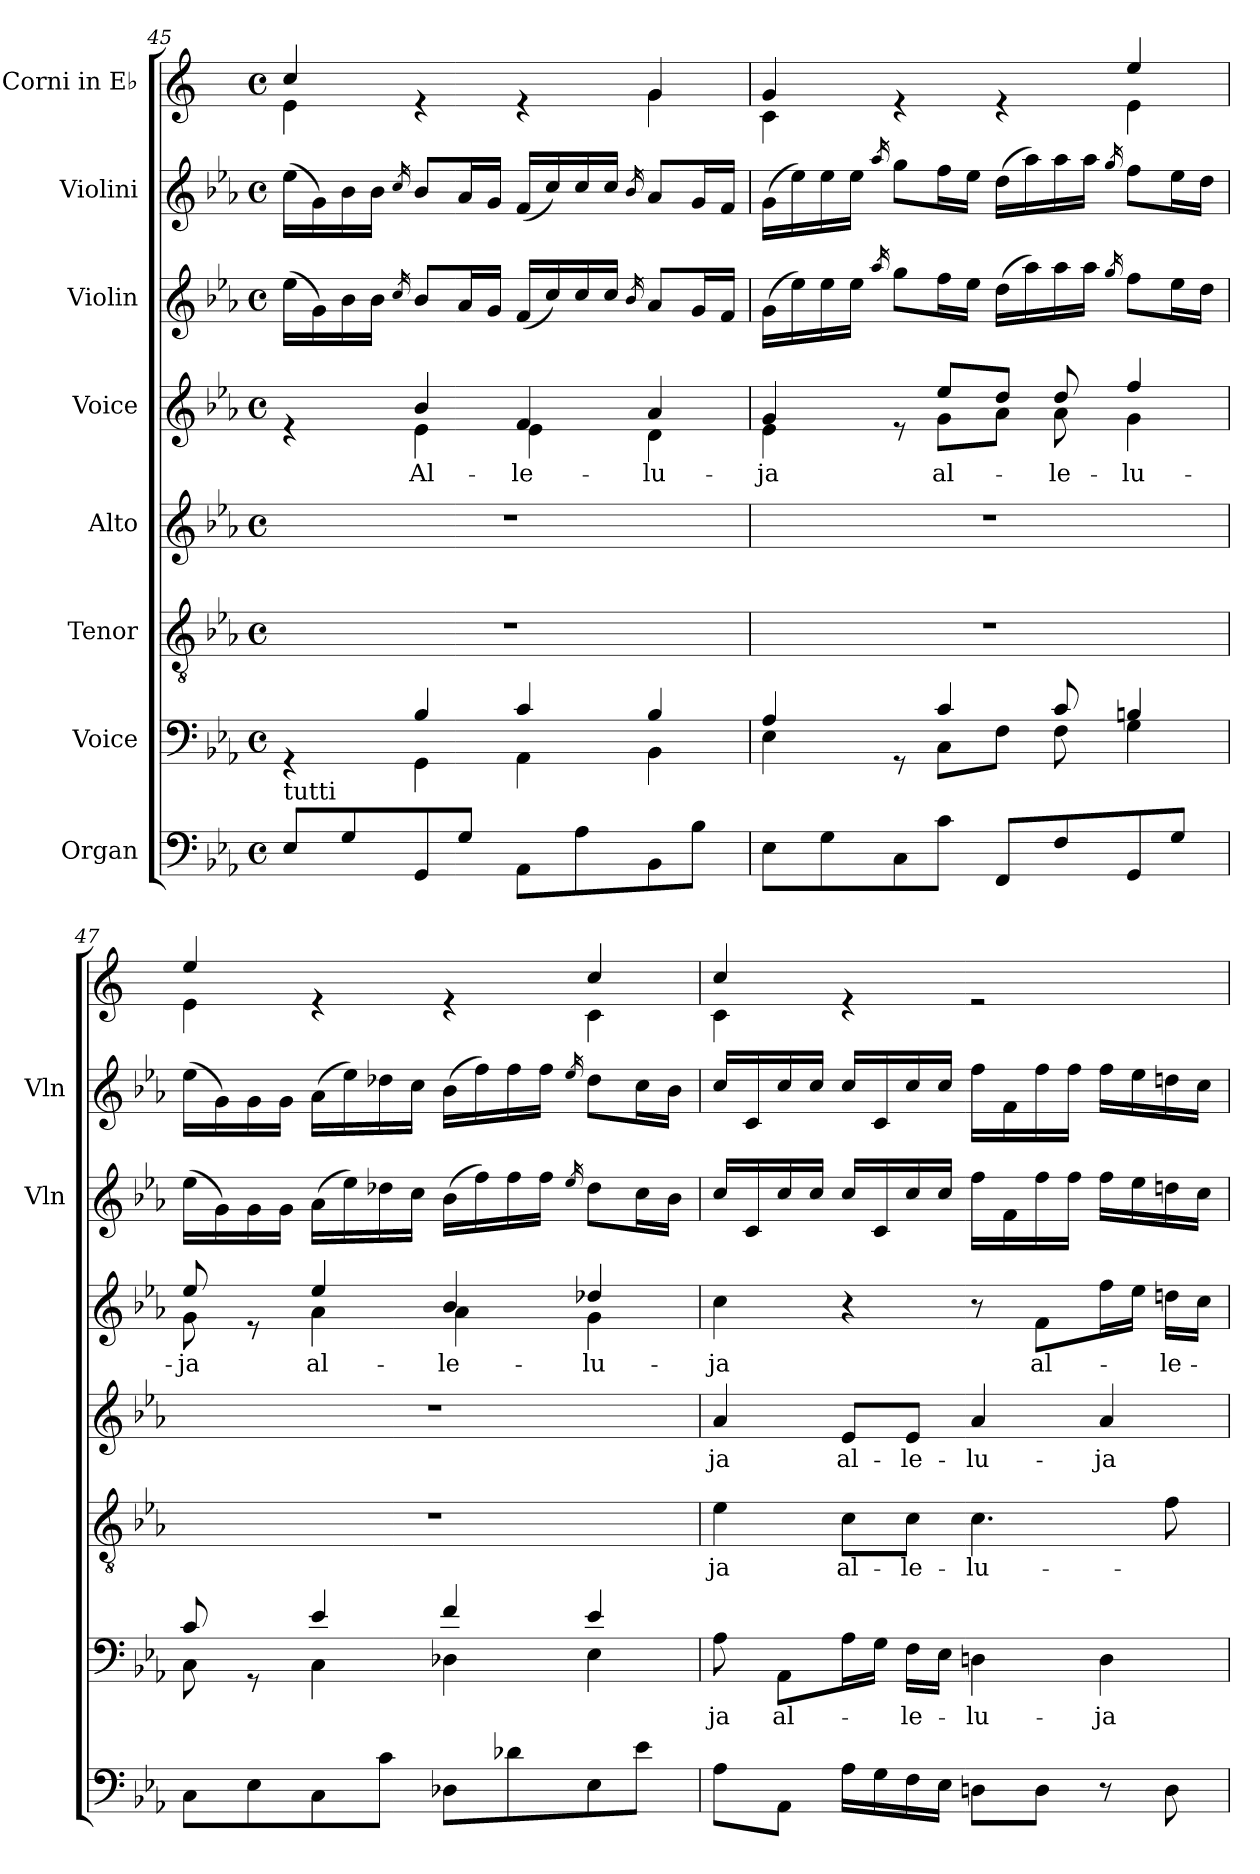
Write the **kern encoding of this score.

**kern	**kern	**text	**kern	**text	**kern	**text	**kern	**text	**kern	**kern	**kern
*part8	*part7	*part7	*part6	*part6	*part5	*part5	*part4	*part4	*part3	*part2	*part1
*staff8	*staff7	*staff7	*staff6	*staff6	*staff5	*staff5	*staff4	*staff4	*staff3	*staff2	*staff1
*I"Organ	*I"Voice	*	*I"Tenor	*	*I"Alto	*	*I"Voice	*	*I"Violin	*I"Violini	*I"Corni in E♭
*	*	*	*	*	*	*	*	*	*I'Vln	*I'Vln	*
*clefF4	*clefF4	*	*clefGv2	*	*clefG2	*	*clefG2	*	*clefG2	*clefG2	*clefG2
*	*	*	*	*	*	*	*	*	*	*	*ITrd5c9
*k[b-e-a-]	*k[b-e-a-]	*	*k[b-e-a-]	*	*k[b-e-a-]	*	*k[b-e-a-]	*	*k[b-e-a-]	*k[b-e-a-]	*k[b-e-a-]
*M4/4	*M4/4	*	*M4/4	*	*M4/4	*	*M4/4	*	*M4/4	*M4/4	*M4/4
*met(c)	*met(c)	*	*met(c)	*	*met(c)	*	*met(c)	*	*met(c)	*met(c)	*met(c)
=45	=45	=45	=45	=45	=45	=45	=45	=45	=45	=45	=45
*	*^	*	*	*	*	*	*^	*	*	*	*^
!LO:TX:a:t=tutti	!	!	!	!	!	!	!	!	!	!	!	!	!	!
8E-/L	4rGG	4ryy	.	1r	.	1r	.	4re	4ryy	.	(16ee-\LL	(16ee-\LL	4e-/	4G\
.	.	.	.	.	.	.	.	.	.	.	16g\)	16g\)	.	.
8G/	.	.	.	.	.	.	.	.	.	.	16b-\	16b-\	.	.
.	.	.	.	.	.	.	.	.	.	.	16b-\JJ	16b-\JJ	.	.
.	.	.	.	.	.	.	.	.	.	.	16qcc/	16qcc/	.	.
!	!	!	!	!	!	!	!	!	!	!LO:LY:b	!	!	!	!
8GG/	4B-/	4GG\	.	.	.	.	.	4b-/	4e-\	Al-	8b-/L	8b-/L	4re	2ryy
8G/J	.	.	.	.	.	.	.	.	.	.	16a-/L	16a-/L	.	.
.	.	.	.	.	.	.	.	.	.	.	16g/JJ	16g/JJ	.	.
!	!	!	!	!	!	!	!	!	!	!LO:LY:b	!	!	!	!
8AA-\L	4c/	4AA-\	.	.	.	.	.	4f/	4e-\	-le-	(16f/LL	(16f/LL	4re	.
.	.	.	.	.	.	.	.	.	.	.	16cc/)	16cc/)	.	.
8A-\	.	.	.	.	.	.	.	.	.	.	16cc/	16cc/	.	.
.	.	.	.	.	.	.	.	.	.	.	16cc/JJ	16cc/JJ	.	.
.	.	.	.	.	.	.	.	.	.	.	16qb-/	16qb-/	.	.
!	!	!	!	!	!	!	!	!	!	!LO:LY:b	!	!	!	!
8BB-\	4B-/	4BB-\	.	.	.	.	.	4a-/	4d\	-lu-	8a-/L	8a-/L	4B-/	4B-\
8B-\J	.	.	.	.	.	.	.	.	.	.	16g/L	16g/L	.	.
.	.	.	.	.	.	.	.	.	.	.	16f/JJ	16f/JJ	.	.
!!LO:PB:g=z	!!
=46	=46	=46	=46	=46	=46	=46	=46	=46	=46	=46	=46	=46	=46	=46
!	!	!	!	!	!	!	!	!	!	!LO:LY:b	!	!	!	!
8E-\L	4A-/	4E-\	.	1r	.	1r	.	4g/	4e-\	-ja	(16g\LL	(16g\LL	4B-/	4E-\
.	.	.	.	.	.	.	.	.	.	.	16ee-\)	16ee-\)	.	.
8G\	.	.	.	.	.	.	.	.	.	.	16ee-\	16ee-\	.	.
.	.	.	.	.	.	.	.	.	.	.	16ee-\JJ	16ee-\JJ	.	.
.	.	.	.	.	.	.	.	.	.	.	16qaa-/	16qaa-/	.	.
8C\	8rGG	8ryy	.	.	.	.	.	8re	8ryy	.	8gg\L	8gg\L	4re	2ryy
!	!	!	!	!	!	!	!	!	!	!LO:LY:b	!	!	!	!
8c\J	4c/	8C\L	.	.	.	.	.	8ee-/L	8g\L	al-	16ff\L	16ff\L	.	.
.	.	.	.	.	.	.	.	.	.	.	16ee-\JJ	16ee-\JJ	.	.
8FF/L	.	8F\J	.	.	.	.	.	8dd/J	8a-\J	.	(16dd\LL	(16dd\LL	4re	.
.	.	.	.	.	.	.	.	.	.	.	16aa-\)	16aa-\)	.	.
!	!	!	!	!	!	!	!	!	!	!LO:LY:b	!	!	!	!
8F/	8c/	8F\	.	.	.	.	.	8dd/	8a-\	-le-	16aa-\	16aa-\	.	.
.	.	.	.	.	.	.	.	.	.	.	16aa-\JJ	16aa-\JJ	.	.
.	.	.	.	.	.	.	.	.	.	.	16qgg/	16qgg/	.	.
!	!	!	!	!	!	!	!	!	!	!LO:LY:b	!	!	!	!
8GG/	4Bn/	4G\	.	.	.	.	.	4ff/	4g\	-lu-	8ff\L	8ff\L	4g/	4G\
8G/J	.	.	.	.	.	.	.	.	.	.	16ee-\L	16ee-\L	.	.
.	.	.	.	.	.	.	.	.	.	.	16dd\JJ	16dd\JJ	.	.
=47	=47	=47	=47	=47	=47	=47	=47	=47	=47	=47	=47	=47	=47	=47
!	!	!	!	!	!	!	!	!	!	!LO:LY:b	!	!	!	!
8C\L	8c/	8C\	.	1r	.	1r	.	8ee-/	8g\	-ja	(16ee-\LL	(16ee-\LL	4g/	4G\
.	.	.	.	.	.	.	.	.	.	.	16g\)	16g\)	.	.
8E-\	8rGG	8ryy	.	.	.	.	.	8re	8ryy	.	16g\	16g\	.	.
.	.	.	.	.	.	.	.	.	.	.	16g\JJ	16g\JJ	.	.
!	!	!	!	!	!	!	!	!	!	!LO:LY:b	!	!	!	!
8C\	4e-/	4C\	.	.	.	.	.	4ee-/	4a-\	al-	(16a-\LL	(16a-\LL	4re	2ryy
.	.	.	.	.	.	.	.	.	.	.	16ee-\)	16ee-\)	.	.
8c\J	.	.	.	.	.	.	.	.	.	.	16dd-X\	16dd-X\	.	.
.	.	.	.	.	.	.	.	.	.	.	16cc\JJ	16cc\JJ	.	.
!	!	!	!	!	!	!	!	!	!	!LO:LY:b	!	!	!	!
8D-X\L	4f/	4D-X\	.	.	.	.	.	4b-/	4a-\	-le-	(16b-\LL	(16b-\LL	4re	.
.	.	.	.	.	.	.	.	.	.	.	16ff\)	16ff\)	.	.
8d-X\	.	.	.	.	.	.	.	.	.	.	16ff\	16ff\	.	.
.	.	.	.	.	.	.	.	.	.	.	16ff\JJ	16ff\JJ	.	.
.	.	.	.	.	.	.	.	.	.	.	16qee-/	16qee-/	.	.
!	!	!	!	!	!	!	!	!	!	!LO:LY:b	!	!	!	!
8E-\	4e-/	4E-\	.	.	.	.	.	4dd-X/	4g\	-lu-	8dd-\L	8dd-\L	4e-/	4E-\
8e-\J	.	.	.	.	.	.	.	.	.	.	16cc\L	16cc\L	.	.
.	.	.	.	.	.	.	.	.	.	.	16b-\JJ	16b-\JJ	.	.
*	*v	*v	*	*	*	*	*	*v	*v	*	*	*	*	*
!!LO:LB:g=z	!!
=48	=48	=48	=48	=48	=48	=48	=48	=48	=48	=48	=48	=48
!	!	!LO:LY:b	!	!LO:LY:b	!	!LO:LY:b	!	!LO:LY:b	!	!	!	!
8A-\L	8A-\	ja	4e-\	ja	4a-/	ja	4cc\	-ja	16cc/LL	16cc/LL	4e-/	4E-\
.	.	.	.	.	.	.	.	.	16c/	16c/	.	.
!	!	!LO:LY:b	!	!	!	!	!	!	!	!	!	!
8AA-\J	8AA-\L	al-	.	.	.	.	.	.	16cc/	16cc/	.	.
.	.	.	.	.	.	.	.	.	16cc/JJ	16cc/JJ	.	.
!	!	!	!	!LO:LY:b	!	!LO:LY:b	!	!	!	!	!	!
16A-\LL	16A-\L	.	8c\L	al-	8e-/L	al-	4r	.	16cc/LL	16cc/LL	4re	2.ryy
16G\	16G\JJ	.	.	.	.	.	.	.	16c/	16c/	.	.
!	!	!LO:LY:b	!	!LO:LY:b	!	!LO:LY:b	!	!	!	!	!	!
16F\	16F\LL	-le-	8c\J	-le-	8e-/J	-le-	.	.	16cc/	16cc/	.	.
16E-\JJ	16E-\JJ	.	.	.	.	.	.	.	16cc/JJ	16cc/JJ	.	.
!	!	!LO:LY:b	!	!LO:LY:b	!	!LO:LY:b	!	!	!	!	!	!
8Dn\L	4Dn\	-lu-	4.c\	-lu-	4a-/	-lu-	8r	.	16ff\LL	16ff\LL	2re	.
.	.	.	.	.	.	.	.	.	16f\	16f\	.	.
!	!	!	!	!	!	!	!	!LO:LY:b	!	!	!	!
8D\J	.	.	.	.	.	.	8f\L	al-	16ff\	16ff\	.	.
.	.	.	.	.	.	.	.	.	16ff\JJ	16ff\JJ	.	.
!	!	!LO:LY:b	!	!	!	!LO:LY:b	!	!	!	!	!	!
8r	4D\	-ja	.	.	4a-/	-ja	16ff\L	.	16ff\LL	16ff\LL	.	.
.	.	.	.	.	.	.	16ee-\JJ	.	16ee-\	16ee-\	.	.
!	!	!	!	!	!	!	!	!LO:LY:b	!	!	!	!
8D\	.	.	8f\	.	.	.	16ddn\LL	-le-	16ddn\	16ddn\	.	.
.	.	.	.	.	.	.	16cc\JJ	.	16cc\JJ	16cc\JJ	.	.
*	*	*	*	*	*	*	*	*	*	*	*v	*v
=	=	=	=	=	=	=	=	=	=	=	=
*-	*-	*-	*-	*-	*-	*-	*-	*-	*-	*-	*-
